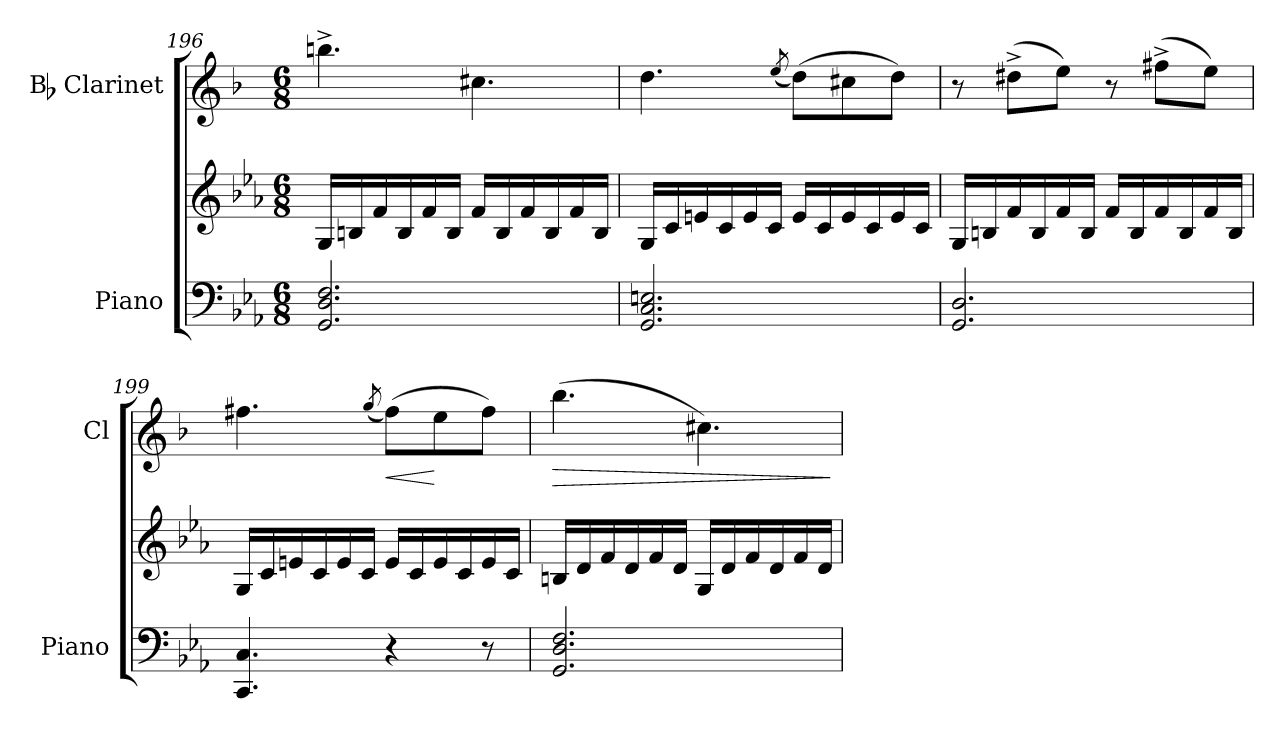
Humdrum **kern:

**kern	**kern	**kern	**dynam
*part2	*part2	*part1	*part1
*staff3	*staff2	*staff1	*staff1
*I"Piano	*	*I"Bb Clarinet	*
*I'Piano	*	*I'Cl	*
*clefF4	*clefG2	*clefG2	*
*	*	*ITrd1c2	*
*k[b-e-a-]	*k[b-e-a-]	*k[b-e-a-]	*
*E-:	*E-:	*E-:	*
*M6/8	*M6/8	*M6/8	*
=196	=196	=196	=196
2.GG/ 2.D/ 2.F/	16G/LL	4.aan^>\	.
.	16Bn/	.	.
.	16f/	.	.
.	16B/	.	.
.	16f/	.	.
.	16B/JJ	.	.
.	16f/LL	4.bn\	.
.	16B/	.	.
.	16f/	.	.
.	16B/	.	.
.	16f/	.	.
.	16B/JJ	.	.
=197	=197	=197	=197
2.GG/ 2.C/ 2.En/	16G/LL	4.cc\	.
.	16c/	.	.
.	16en/	.	.
.	16c/	.	.
.	16e/	.	.
.	16c/JJ	.	.
.	.	(<8qdd/	.
.	16e/LL	(>8cc\L)	.
.	16c/	.	.
.	16e/	8bn\	.
.	16c/	.	.
.	16e/	8cc\J)	.
.	16c/JJ	.	.
=198	=198	=198	=198
2.GG/ 2.D/	16G/LL	8r	.
.	16Bn/	.	.
.	16f/	(>8cc#X^>\L	.
.	16B/	.	.
.	16f/	8dd\J)	.
.	16B/JJ	.	.
.	16f/LL	8r	.
.	16B/	.	.
.	16f/	(>8een^>\L	.
.	16B/	.	.
.	16f/	8dd\J)	.
.	16B/JJ	.	.
=199	=199	=199	=199
4.CC/ 4.C/	16G/LL	4.een\	.
.	16c/	.	.
.	16en/	.	.
.	16c/	.	.
.	16e/	.	.
.	16c/JJ	.	.
.	.	(<8qff/	.
!	!	!	!LO:HP:b
4r	16e/LL	(>8ee\L)	<
.	16c/	.	.
.	16e/	8dd\	[
.	16c/	.	.
8r	16e/	8ee\J)	.
.	16c/JJ	.	.
!!LO:LB:g=z
=200	=200	=200	=200
!	!	!	!LO:HP:b
2.GG/ 2.D/ 2.F/	16Bn/LL	(>4.aa-\	>
.	16d/	.	.
.	16f/	.	.
.	16d/	.	.
.	16f/	.	.
.	16d/JJ	.	.
.	16G/LL	4.bn\)	.
.	16d/	.	.
.	16f/	.	.
.	16d/	.	.
.	16f/	.	.
.	16d/JJ	.	.
.	.	.	]
=	=	=	=
*-	*-	*-	*-
